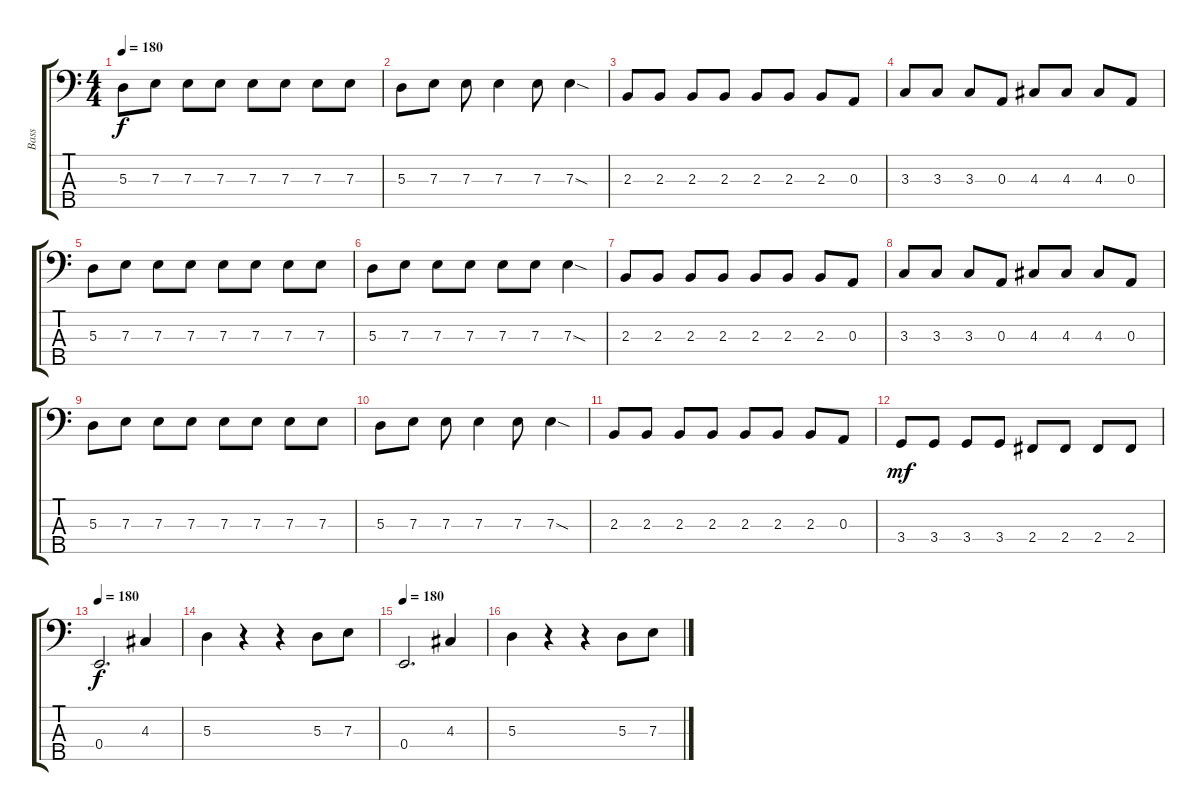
\track ("Bass" "Bass") {instrument electricbassfinger}
\staff {score tabs}
\tuning (G2 D2 A1 E1 B0) {hide}
\ts (4 4)
\tempo 180
\clef f4
\ks c
5.3.8{dy f} 7.3.8 7.3.8 7.3.8 7.3.8 7.3.8 7.3.8 7.3.8 |
5.3.8 7.3.8 7.3.8 7.3.4 7.3.8 7.3{sod}.4 |
2.3.8 2.3.8 2.3.8 2.3.8 2.3.8 2.3.8 2.3.8 0.3.8 |
3.3.8 3.3.8 3.3.8 0.3.8 4.3.8 4.3.8 4.3.8 0.3.8 |
5.3.8 7.3.8 7.3.8 7.3.8 7.3.8 7.3.8 7.3.8 7.3.8 |
5.3.8 7.3.8 7.3.8 7.3.8 7.3.8 7.3.8 7.3{sod}.4 |
2.3.8 2.3.8 2.3.8 2.3.8 2.3.8 2.3.8 2.3.8 0.3.8 |
3.3.8 3.3.8 3.3.8 0.3.8 4.3.8 4.3.8 4.3.8 0.3.8 |
5.3.8 7.3.8 7.3.8 7.3.8 7.3.8 7.3.8 7.3.8 7.3.8 |
5.3.8 7.3.8 7.3.8 7.3.4 7.3.8 7.3{sod}.4 |
2.3.8 2.3.8 2.3.8 2.3.8 2.3.8 2.3.8 2.3.8 0.3.8 |
3.4.8{dy mf} 3.4.8 3.4.8 3.4.8 2.4.8 2.4.8 2.4.8 2.4.8 |
\tempo 180
0.4.2{d dy f} 4.3.4 |
5.3.4 r.4 r.4 5.3.8 7.3.8 |
\tempo 180
0.4.2{d} 4.3.4 |
5.3.4 r.4 r.4 5.3.8 7.3.8
